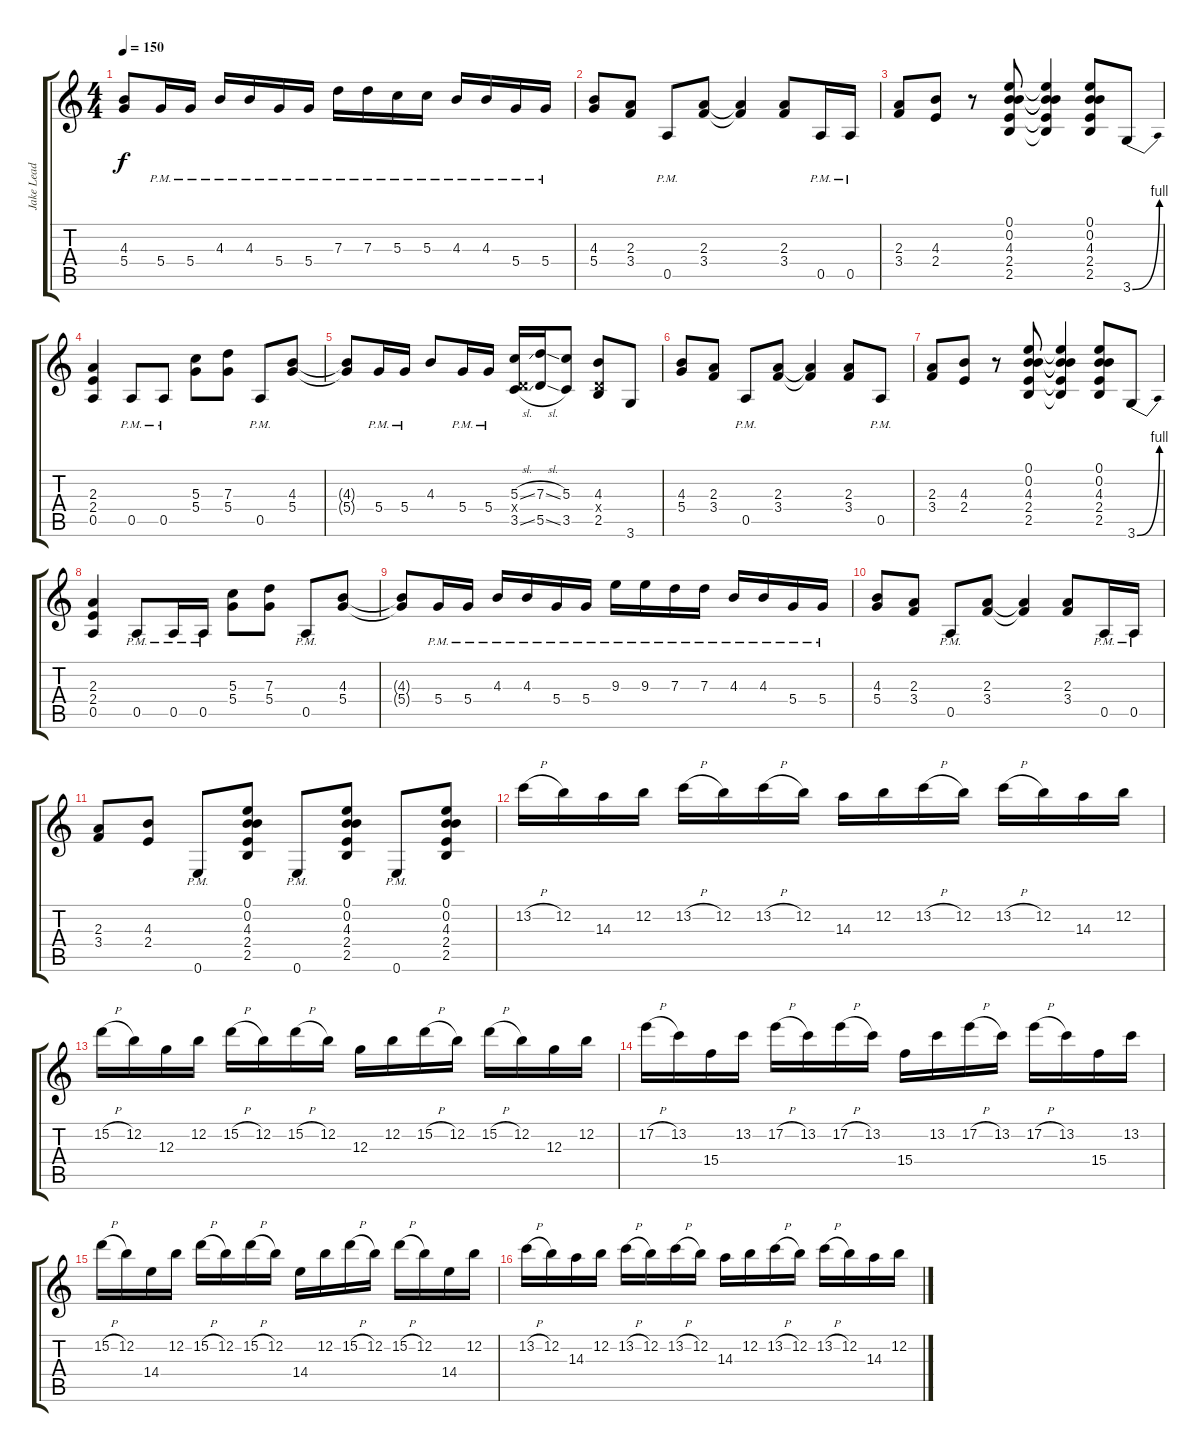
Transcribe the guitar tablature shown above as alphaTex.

\track ("Jake Lead" "Jake Lead") {instrument overdrivenguitar}
\staff {score tabs}
\tuning (E4 B3 G3 D3 A2 E2) {hide}
\ts (4 4)
\tempo 150
\clef g2
\ks c
(4.3{t} 5.4{t}).8{dy f} 5.4{pm}.16 5.4{pm}.16 4.3{pm}.16 4.3{pm}.16 5.4{pm}.16 5.4{pm}.16 7.3{pm}.16 7.3{pm}.16 5.3{pm}.16 5.3{pm}.16 4.3{pm}.16 4.3{pm}.16 5.4{pm}.16 5.4{pm}.16 |
(4.3 5.4).8 (2.3 3.4).8 0.5{pm}.8 (2.3 3.4).8 (2.3{t} 3.4{t}).4 (2.3 3.4).8 0.5{pm}.16 0.5{pm}.16 |
(2.3 3.4).8 (4.3 2.4).8 r.8 (0.1 0.2 4.3 2.4 2.5).8 (0.1{t} 0.2{t} 4.3{t} 2.4{t} 2.5{t}).4 (0.1 0.2 4.3 2.4 2.5).8 3.6{be (bend 0 0 60 4)}.8 |
(2.3 2.4 0.5).4 0.5{pm}.8 0.5{pm}.8 (5.3 5.4).8 (7.3 5.4).8 0.5{pm}.8 (4.3 5.4).8 |
(4.3{t} 5.4{t}).8 5.4{pm}.16 5.4{pm}.16 4.3.8 5.4{pm}.16 5.4{pm}.16 (5.3{sl} 0.4{x} 3.5{sl}).16 (7.3{sl} 5.5{sl}).16 (5.3 3.5).8 (4.3 0.4{x} 2.5).8 3.6.8 |
(4.3 5.4).8 (2.3 3.4).8 0.5{pm}.8 (2.3 3.4).8 (2.3{t} 3.4{t}).4 (2.3 3.4).8 0.5{pm}.8 |
(2.3 3.4).8 (4.3 2.4).8 r.8 (0.1 0.2 4.3 2.4 2.5).8 (0.1{t} 0.2{t} 4.3{t} 2.4{t} 2.5{t}).4 (0.1 0.2 4.3 2.4 2.5).8 3.6{be (bend 0 0 60 4)}.8 |
(2.3 2.4 0.5).4 0.5{pm}.8 0.5{pm}.16 0.5{pm}.16 (5.3 5.4).8 (7.3 5.4).8 0.5{pm}.8 (4.3 5.4).8 |
(4.3{t} 5.4{t}).8 5.4{pm}.16 5.4{pm}.16 4.3{pm}.16 4.3{pm}.16 5.4{pm}.16 5.4{pm}.16 9.3{pm}.16 9.3{pm}.16 7.3{pm}.16 7.3{pm}.16 4.3{pm}.16 4.3{pm}.16 5.4{pm}.16 5.4{pm}.16 |
(4.3 5.4).8 (2.3 3.4).8 0.5{pm}.8 (2.3 3.4).8 (2.3{t} 3.4{t}).4 (2.3 3.4).8 0.5{pm}.16 0.5{pm}.16 |
(2.3 3.4).8 (4.3 2.4).8 0.6{pm}.8 (0.1 0.2 4.3 2.4 2.5).8 0.6{pm}.8 (0.1 0.2 4.3 2.4 2.5).8 0.6{pm}.8 (0.1 0.2 4.3 2.4 2.5).8 |
13.2{h}.16 12.2.16 14.3.16 12.2.16 13.2{h}.16 12.2.16 13.2{h}.16 12.2.16 14.3.16 12.2.16 13.2{h}.16 12.2.16 13.2{h}.16 12.2.16 14.3.16 12.2.16 |
15.2{h}.16 12.2.16 12.3.16 12.2.16 15.2{h}.16 12.2.16 15.2{h}.16 12.2.16 12.3.16 12.2.16 15.2{h}.16 12.2.16 15.2{h}.16 12.2.16 12.3.16 12.2.16 |
17.2{h}.16 13.2.16 15.4.16 13.2.16 17.2{h}.16 13.2.16 17.2{h}.16 13.2.16 15.4.16 13.2.16 17.2{h}.16 13.2.16 17.2{h}.16 13.2.16 15.4.16 13.2.16 |
15.2{h}.16 12.2.16 14.4.16 12.2.16 15.2{h}.16 12.2.16 15.2{h}.16 12.2.16 14.4.16 12.2.16 15.2{h}.16 12.2.16 15.2{h}.16 12.2.16 14.4.16 12.2.16 |
13.2{h}.16 12.2.16 14.3.16 12.2.16 13.2{h}.16 12.2.16 13.2{h}.16 12.2.16 14.3.16 12.2.16 13.2{h}.16 12.2.16 13.2{h}.16 12.2.16 14.3.16 12.2.16
